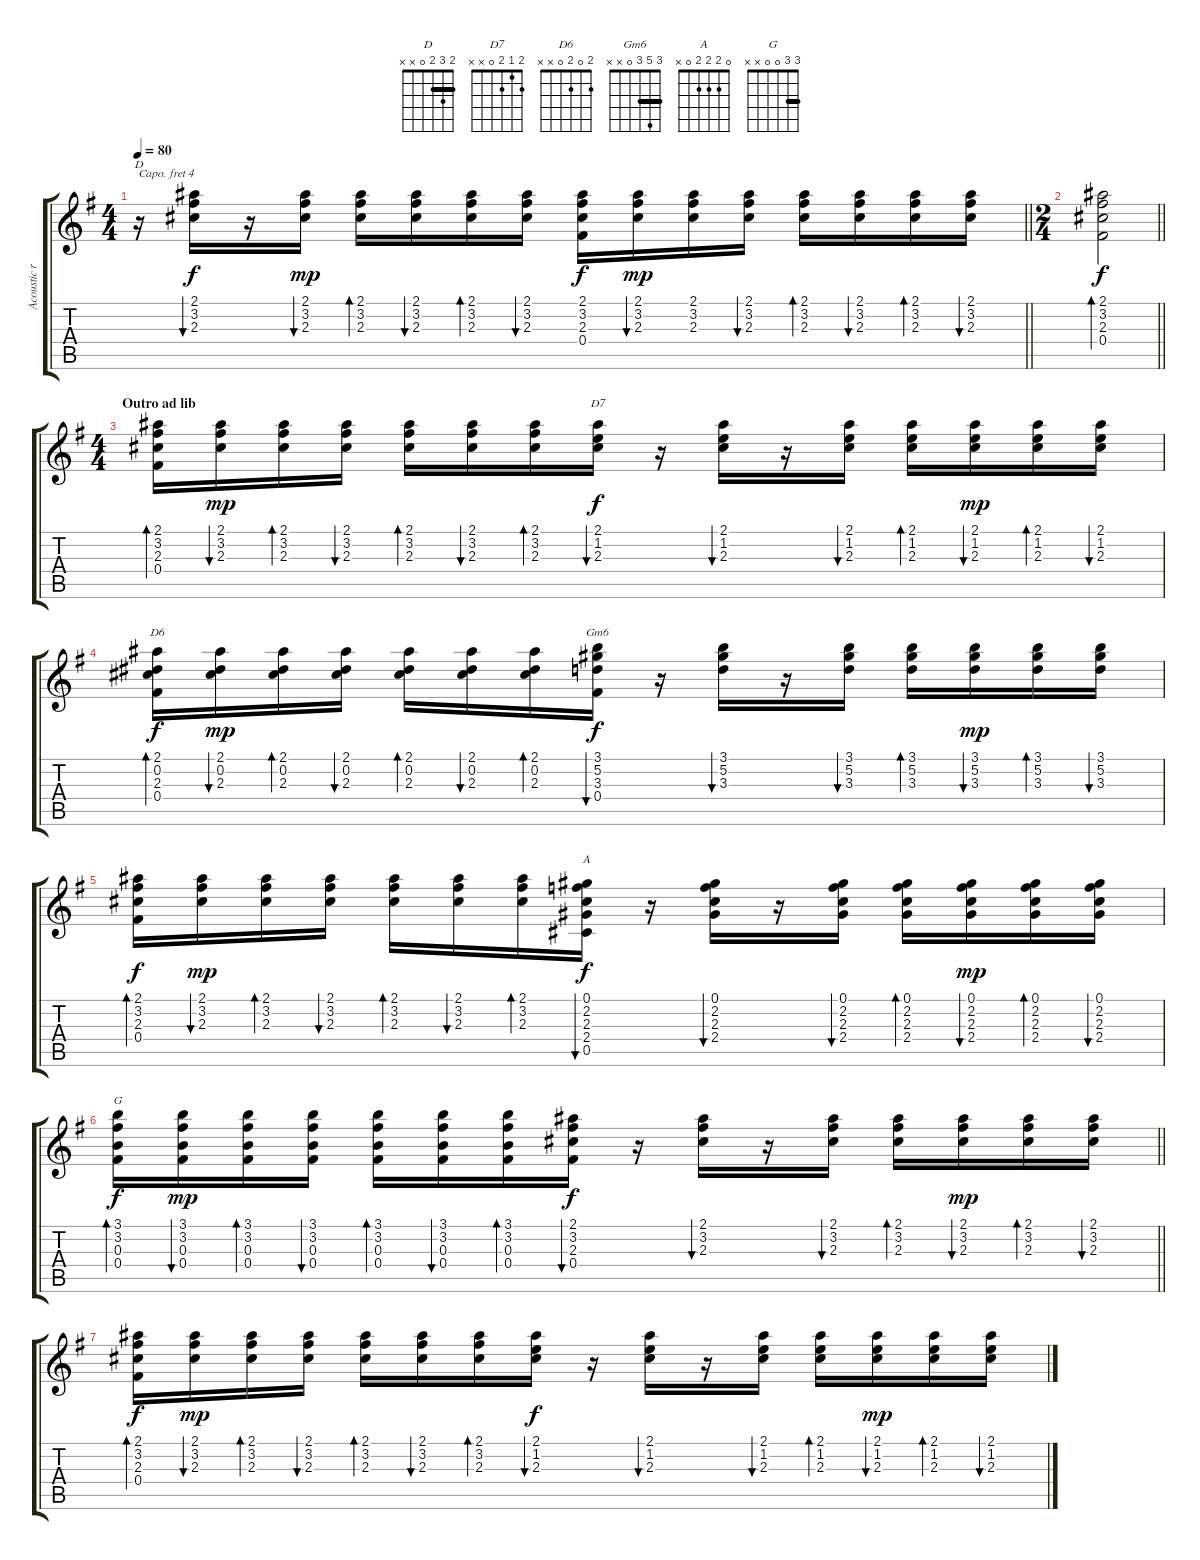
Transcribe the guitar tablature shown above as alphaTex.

\track ("Acoustic rhythm guitar (Capo IV)" "Acoustic r") {instrument acousticguitarnylon}
\staff {score tabs}
\capo 4
\tuning (E4 B3 G3 D3 A2 E2) {hide}
\chord ("D" 2 3 2 0 x x) {barre 2}
\chord ("D7" 2 1 2 0 x x)
\chord ("D6" 2 0 2 0 x x)
\chord ("Gm6" 3 5 3 0 x x) {barre 3}
\chord ("A" 0 2 2 2 0 x)
\chord ("G" 3 3 0 0 x x) {barre 3}
\ts (4 4)
\tempo 80
\clef g2
\barLineRight lightlight
\ks g
r.16{ch "D" dy mp} (2.1 3.2 2.3).16{bu 30 dy f} r.16 (2.1 3.2 2.3).16{bu 30 dy mp} (2.1 3.2 2.3).16{bd 30} (2.1 3.2 2.3).16{bu 30} (2.1 3.2 2.3).16{bd 30} (2.1 3.2 2.3).16{bu 30} (2.1 3.2 2.3 0.4).16{dy f} (2.1 3.2 2.3).16{bu 30 dy mp} (2.1 3.2 2.3).16 (2.1 3.2 2.3).16{bu 30} (2.1 3.2 2.3).16{bd 30} (2.1 3.2 2.3).16{bu 30} (2.1 3.2 2.3).16{bd 30} (2.1 3.2 2.3).16{bu 30} |
\ts (2 4)
\barLineRight lightlight
(2.1 3.2 2.3 0.4).2{bd 60 dy f} |
\ts (4 4)
\section ("" "Outro ad lib")
(2.1 3.2 2.3 0.4).16{bd 30} (2.1 3.2 2.3).16{bu 30 dy mp} (2.1 3.2 2.3).16{bd 30} (2.1 3.2 2.3).16{bu 30} (2.1 3.2 2.3).16{bd 30} (2.1 3.2 2.3).16{bu 30} (2.1 3.2 2.3).16{bd 30} (2.1 1.2 2.3).16{bu 30 ch "D7" dy f} r.16 (2.1 1.2 2.3).16{bu 30} r.16 (2.1 1.2 2.3).16{bu 30} (2.1 1.2 2.3).16{bd 30} (2.1 1.2 2.3).16{bu 30 dy mp} (2.1 1.2 2.3).16{bd 30} (2.1 1.2 2.3).16{bu 30} |
(2.1 0.2 2.3 0.4).16{bd 30 ch "D6" dy f} (2.1 0.2 2.3).16{bu 30 dy mp} (2.1 0.2 2.3).16{bd 30} (2.1 0.2 2.3).16{bu 30} (2.1 0.2 2.3).16{bd 30} (2.1 0.2 2.3).16{bu 30} (2.1 0.2 2.3).16{bd 30} (3.1 5.2 3.3 0.4).16{bu 30 ch "Gm6" dy f} r.16 (3.1 5.2 3.3).16{bu 30} r.16 (3.1 5.2 3.3).16{bu 30} (3.1 5.2 3.3).16{bd 30} (3.1 5.2 3.3).16{bu 30 dy mp} (3.1 5.2 3.3).16{bd 30} (3.1 5.2 3.3).16{bu 30} |
(2.1 3.2 2.3 0.4).16{bd 30 dy f} (2.1 3.2 2.3).16{bu 30 dy mp} (2.1 3.2 2.3).16{bd 30} (2.1 3.2 2.3).16{bu 30} (2.1 3.2 2.3).16{bd 30} (2.1 3.2 2.3).16{bu 30} (2.1 3.2 2.3).16{bd 30} (0.1 2.2 2.3 2.4 0.5).16{bu 30 ch "A" dy f} r.16 (0.1 2.2 2.3 2.4).16{bu 30} r.16 (0.1 2.2 2.3 2.4).16{bu 30} (0.1 2.2 2.3 2.4).16{bd 30} (0.1 2.2 2.3 2.4).16{bu 30 dy mp} (0.1 2.2 2.3 2.4).16{bd 30} (0.1 2.2 2.3 2.4).16{bu 30} |
\barLineRight lightlight
(3.1 3.2 0.3 0.4).16{bd 30 ch "G" dy f} (3.1 3.2 0.3 0.4).16{bu 30 dy mp} (3.1 3.2 0.3 0.4).16{bd 30} (3.1 3.2 0.3 0.4).16{bu 30} (3.1 3.2 0.3 0.4).16{bd 30} (3.1 3.2 0.3 0.4).16{bu 30} (3.1 3.2 0.3 0.4).16{bd 30} (2.1 3.2 2.3 0.4).16{bu 30 dy f} r.16 (2.1 3.2 2.3).16{bu 30} r.16 (2.1 3.2 2.3).16{bu 30} (2.1 3.2 2.3).16{bd 30} (2.1 3.2 2.3).16{bu 30 dy mp} (2.1 3.2 2.3).16{bd 30} (2.1 3.2 2.3).16{bu 30} |
(2.1 3.2 2.3 0.4).16{bd 30 dy f} (2.1 3.2 2.3).16{bu 30 dy mp} (2.1 3.2 2.3).16{bd 30} (2.1 3.2 2.3).16{bu 30} (2.1 3.2 2.3).16{bd 30} (2.1 3.2 2.3).16{bu 30} (2.1 3.2 2.3).16{bd 30} (2.1 1.2 2.3).16{bu 30 dy f} r.16 (2.1 1.2 2.3).16{bu 30} r.16 (2.1 1.2 2.3).16{bu 30} (2.1 1.2 2.3).16{bd 30} (2.1 1.2 2.3).16{bu 30 dy mp} (2.1 1.2 2.3).16{bd 30} (2.1 1.2 2.3).16{bu 30}
